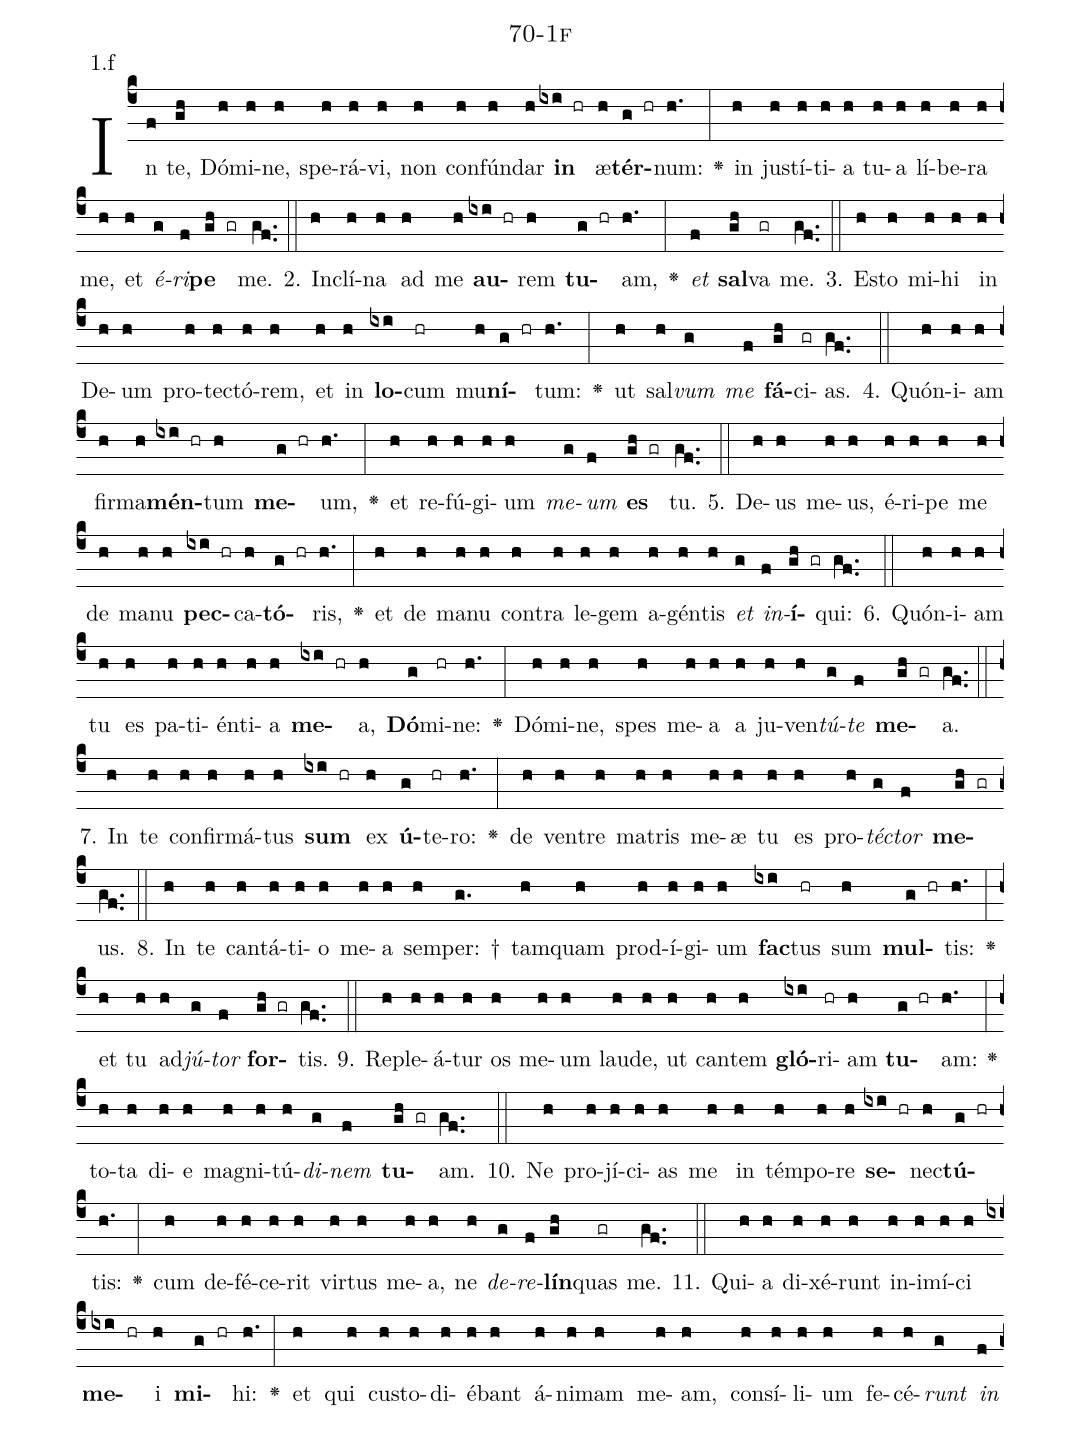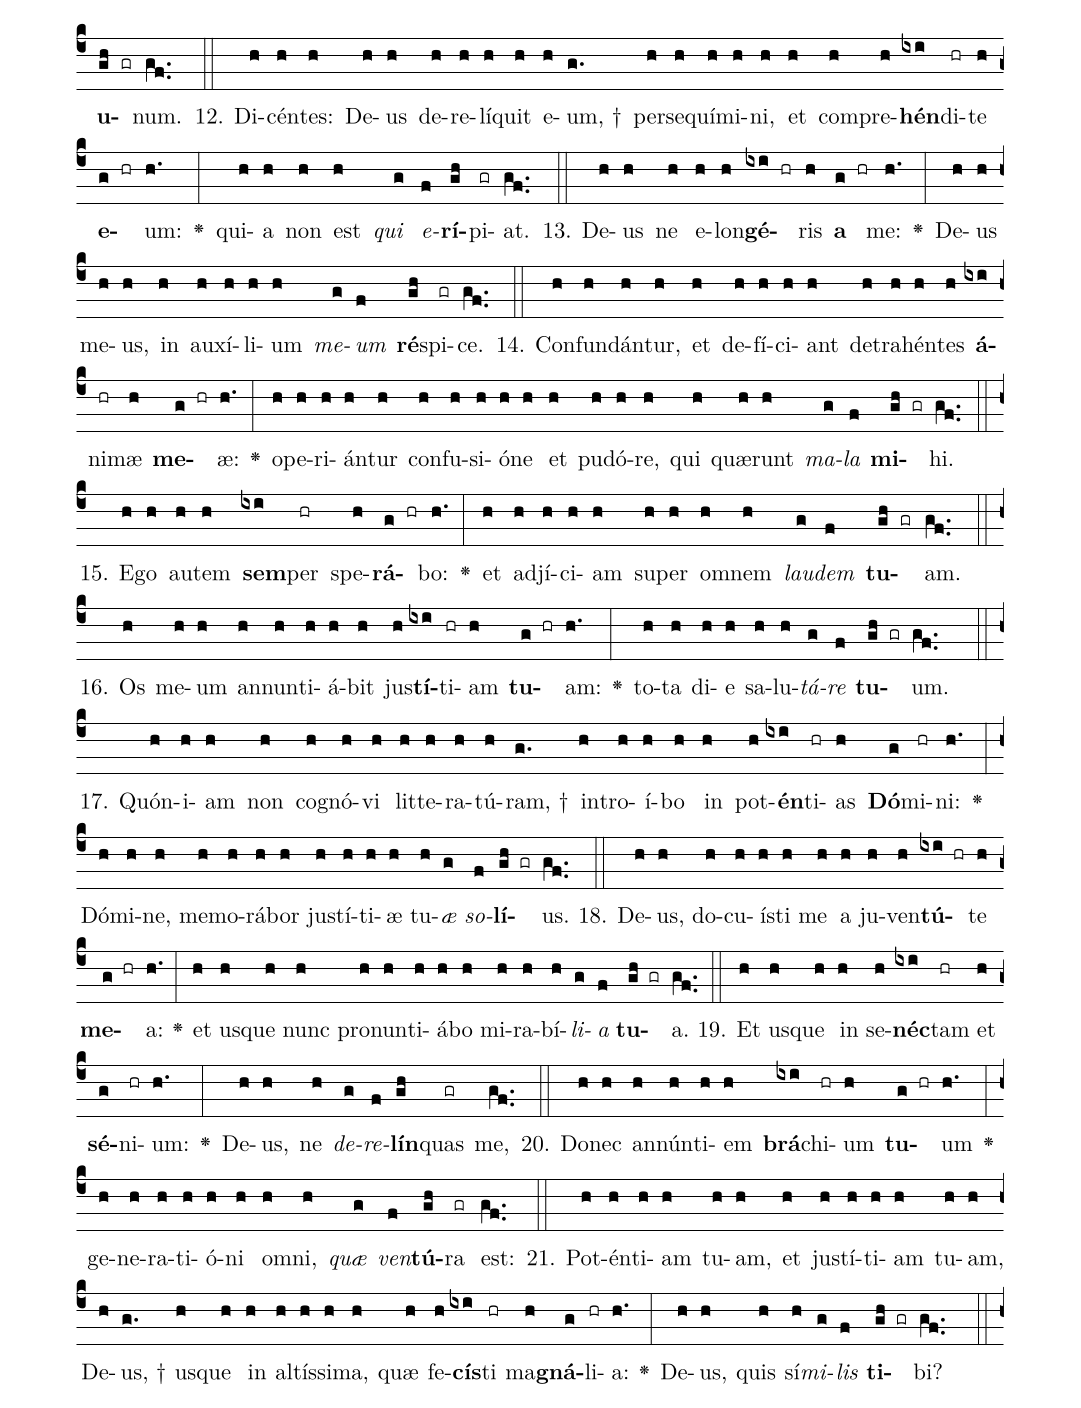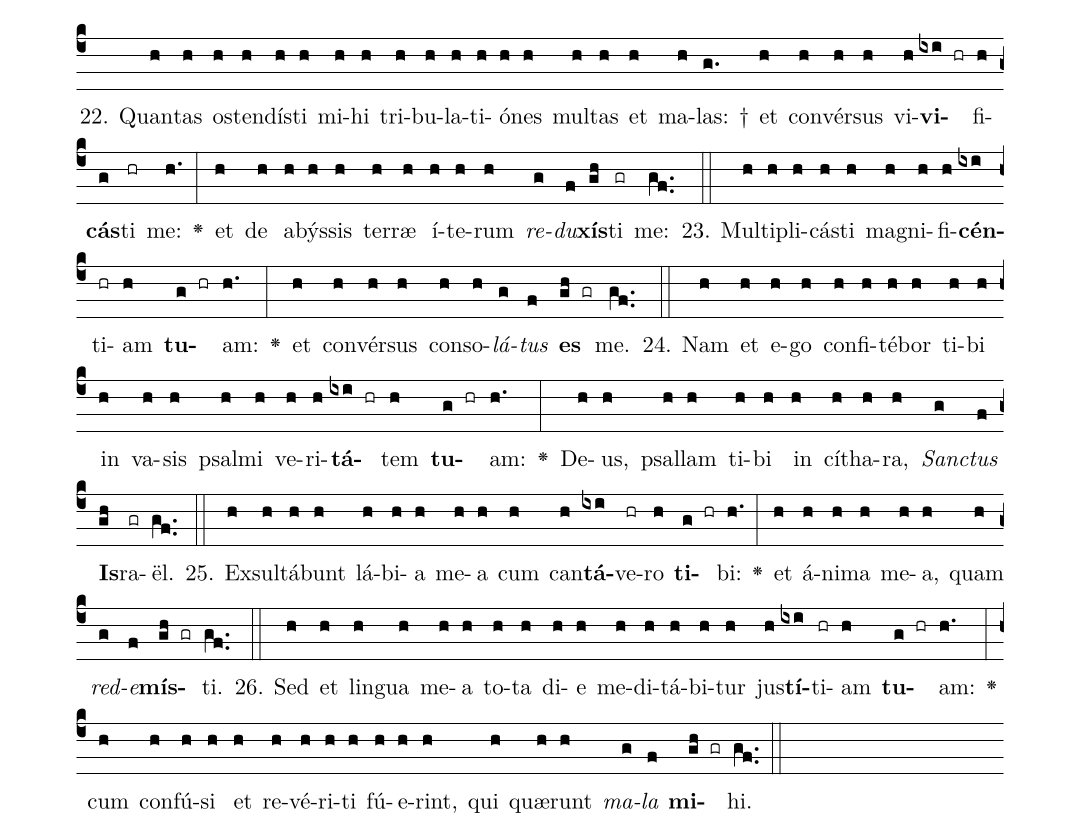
name: 70-1f;
annotation: 1.f;
%%
(c4)In(f) te,(gh) Dó(h)mi(h)ne,(h) spe(h)rá(h)vi,(h) non(h) con(h)fún(h)dar(h) <b>in</b>(ixi hr) æ(h)<b>tér</b>(g hr)num:(h.) <v>\greheightstar</v>(:) in(h) jus(h)tí(h)ti(h)a(h) tu(h)a(h) lí(h)be(h)ra(h) me,(h) et(h) <i>é</i>(g)<i>ri</i>(f)<b>pe</b>(gh gr) me.(gf..) (::)
2. In(h)clí(h)na(h) ad(h) me(h) <b>au</b>(ixi hr)rem(h) <b>tu</b>(g hr)am,(h.) <v>\greheightstar</v>(:) <i>et</i>(f) <b>sal</b>(gh)va(gr) me.(gf..) (::)
3. Es(h)to(h) mi(h)hi(h) in(h) De(h)um(h) pro(h)tec(h)tó(h)rem,(h) et(h) in(h) <b>lo</b>(ixi)cum(hr) mu(h)<b>ní</b>(g hr)tum:(h.) <v>\greheightstar</v>(:) ut(h) sal(h)<i>vum</i>(g) <i>me</i>(f) <b>fá</b>(gh)ci(gr)as.(gf..) (::)
4. Quón(h)i(h)am(h) fir(h)ma(h)<b>mén</b>(ixi hr)tum(h) <b>me</b>(g hr)um,(h.) <v>\greheightstar</v>(:) et(h) re(h)fú(h)gi(h)um(h) <i>me</i>(g)<i>um</i>(f) <b>es</b>(gh gr) tu.(gf..) (::)
5. De(h)us(h) me(h)us,(h) é(h)ri(h)pe(h) me(h) de(h) ma(h)nu(h) <b>pec</b>(ixi hr)ca(h)<b>tó</b>(g hr)ris,(h.) <v>\greheightstar</v>(:) et(h) de(h) ma(h)nu(h) con(h)tra(h) le(h)gem(h) a(h)gén(h)tis(h) <i>et</i>(g) <i>in</i>(f)<b>í</b>(gh gr)qui:(gf..) (::)
6. Quón(h)i(h)am(h) tu(h) es(h) pa(h)ti(h)én(h)ti(h)a(h) <b>me</b>(ixi hr)a,(h) <b>Dó</b>(g)mi(hr)ne:(h.) <v>\greheightstar</v>(:) Dó(h)mi(h)ne,(h) spes(h) me(h)a(h) a(h) ju(h)ven(h)<i>tú</i>(g)<i>te</i>(f) <b>me</b>(gh gr)a.(gf..) (::)
7. In(h) te(h) con(h)fir(h)má(h)tus(h) <b>sum</b>(ixi hr) ex(h) <b>ú</b>(g)te(hr)ro:(h.) <v>\greheightstar</v>(:) de(h) ven(h)tre(h) ma(h)tris(h) me(h)æ(h) tu(h) es(h) pro(h)<i>téc</i>(g)<i>tor</i>(f) <b>me</b>(gh gr)us.(gf..) (::)
8. In(h) te(h) can(h)tá(h)ti(h)o(h) me(h)a(h) sem(h)per: †(g.) tam(h)quam(h) prod(h)í(h)gi(h)um(h) <b>fac</b>(ixi)tus(hr) sum(h) <b>mul</b>(g hr)tis:(h.) <v>\greheightstar</v>(:) et(h) tu(h) ad(h)<i>jú</i>(g)<i>tor</i>(f) <b>for</b>(gh gr)tis.(gf..) (::)
9. Re(h)ple(h)á(h)tur(h) os(h) me(h)um(h) lau(h)de,(h) ut(h) can(h)tem(h) <b>gló</b>(ixi)ri(hr)am(h) <b>tu</b>(g hr)am:(h.) <v>\greheightstar</v>(:) to(h)ta(h) di(h)e(h) ma(h)gni(h)tú(h)<i>di</i>(g)<i>nem</i>(f) <b>tu</b>(gh gr)am.(gf..) (::)
10. Ne(h) pro(h)jí(h)ci(h)as(h) me(h) in(h) tém(h)po(h)re(h) <b>se</b>(ixi hr)nec(h)<b>tú</b>(g hr)tis:(h.) <v>\greheightstar</v>(:) cum(h) de(h)fé(h)ce(h)rit(h) vir(h)tus(h) me(h)a,(h) ne(h) <i>de</i>(g)<i>re</i>(f)<b>lín</b>(gh)quas(gr) me.(gf..) (::)
11. Qui(h)a(h) di(h)xé(h)runt(h) in(h)i(h)mí(h)ci(h) <b>me</b>(ixi hr)i(h) <b>mi</b>(g hr)hi:(h.) <v>\greheightstar</v>(:) et(h) qui(h) cus(h)to(h)di(h)é(h)bant(h) á(h)ni(h)mam(h) me(h)am,(h) con(h)sí(h)li(h)um(h) fe(h)cé(h)<i>runt</i>(g) <i>in</i>(f) <b>u</b>(gh gr)num.(gf..) (::)
12. Di(h)cén(h)tes:(h) De(h)us(h) de(h)re(h)lí(h)quit(h) e(h)um, †(g.) per(h)se(h)quí(h)mi(h)ni,(h) et(h) com(h)pre(h)<b>hén</b>(ixi)di(hr)te(h) <b>e</b>(g hr)um:(h.) <v>\greheightstar</v>(:) qui(h)a(h) non(h) est(h) <i>qui</i>(g) <i>e</i>(f)<b>rí</b>(gh)pi(gr)at.(gf..) (::)
13. De(h)us(h) ne(h) e(h)lon(h)<b>gé</b>(ixi hr)ris(h) <b>a</b>(g hr) me:(h.) <v>\greheightstar</v>(:) De(h)us(h) me(h)us,(h) in(h) au(h)xí(h)li(h)um(h) <i>me</i>(g)<i>um</i>(f) <b>ré</b>(gh)spi(gr)ce.(gf..) (::)
14. Con(h)fun(h)dán(h)tur,(h) et(h) de(h)fí(h)ci(h)ant(h) de(h)tra(h)hén(h)tes(h) <b>á</b>(ixi)ni(hr)mæ(h) <b>me</b>(g hr)æ:(h.) <v>\greheightstar</v>(:) o(h)pe(h)ri(h)án(h)tur(h) con(h)fu(h)si(h)ó(h)ne(h) et(h) pu(h)dó(h)re,(h) qui(h) quæ(h)runt(h) <i>ma</i>(g)<i>la</i>(f) <b>mi</b>(gh gr)hi.(gf..) (::)
15. E(h)go(h) au(h)tem(h) <b>sem</b>(ixi)per(hr) spe(h)<b>rá</b>(g hr)bo:(h.) <v>\greheightstar</v>(:) et(h) ad(h)jí(h)ci(h)am(h) su(h)per(h) om(h)nem(h) <i>lau</i>(g)<i>dem</i>(f) <b>tu</b>(gh gr)am.(gf..) (::)
16. Os(h) me(h)um(h) an(h)nun(h)ti(h)á(h)bit(h) jus(h)<b>tí</b>(ixi)ti(hr)am(h) <b>tu</b>(g hr)am:(h.) <v>\greheightstar</v>(:) to(h)ta(h) di(h)e(h) sa(h)lu(h)<i>tá</i>(g)<i>re</i>(f) <b>tu</b>(gh gr)um.(gf..) (::)
17. Quón(h)i(h)am(h) non(h) co(h)gnó(h)vi(h) lit(h)te(h)ra(h)tú(h)ram, †(g.) in(h)tro(h)í(h)bo(h) in(h) pot(h)<b>én</b>(ixi)ti(hr)as(h) <b>Dó</b>(g)mi(hr)ni:(h.) <v>\greheightstar</v>(:) Dó(h)mi(h)ne,(h) me(h)mo(h)rá(h)bor(h) jus(h)tí(h)ti(h)æ(h) tu(h)<i>æ</i>(g) <i>so</i>(f)<b>lí</b>(gh gr)us.(gf..) (::)
18. De(h)us,(h) do(h)cu(h)ís(h)ti(h) me(h) a(h) ju(h)ven(h)<b>tú</b>(ixi hr)te(h) <b>me</b>(g hr)a:(h.) <v>\greheightstar</v>(:) et(h) us(h)que(h) nunc(h) pro(h)nun(h)ti(h)á(h)bo(h) mi(h)ra(h)bí(h)<i>li</i>(g)<i>a</i>(f) <b>tu</b>(gh gr)a.(gf..) (::)
19. Et(h) us(h)que(h) in(h) se(h)<b>néc</b>(ixi)tam(hr) et(h) <b>sé</b>(g)ni(hr)um:(h.) <v>\greheightstar</v>(:) De(h)us,(h) ne(h) <i>de</i>(g)<i>re</i>(f)<b>lín</b>(gh)quas(gr) me,(gf..) (::)
20. Do(h)nec(h) an(h)nún(h)ti(h)em(h) <b>brá</b>(ixi)chi(hr)um(h) <b>tu</b>(g hr)um(h.) <v>\greheightstar</v>(:) ge(h)ne(h)ra(h)ti(h)ó(h)ni(h) om(h)ni,(h) <i>quæ</i>(g) <i>ven</i>(f)<b>tú</b>(gh)ra(gr) est:(gf..) (::)
21. Pot(h)én(h)ti(h)am(h) tu(h)am,(h) et(h) jus(h)tí(h)ti(h)am(h) tu(h)am,(h) De(h)us, †(g.) us(h)que(h) in(h) al(h)tís(h)si(h)ma,(h) quæ(h) fe(h)<b>cís</b>(ixi)ti(hr) ma(h)<b>gná</b>(g)li(hr)a:(h.) <v>\greheightstar</v>(:) De(h)us,(h) quis(h) sí(h)<i>mi</i>(g)<i>lis</i>(f) <b>ti</b>(gh gr)bi?(gf..) (::)
22. Quan(h)tas(h) os(h)ten(h)dís(h)ti(h) mi(h)hi(h) tri(h)bu(h)la(h)ti(h)ó(h)nes(h) mul(h)tas(h) et(h) ma(h)las: †(g.) et(h) con(h)vér(h)sus(h) vi(h)<b>vi</b>(ixi hr)fi(h)<b>cás</b>(g)ti(hr) me:(h.) <v>\greheightstar</v>(:) et(h) de(h) a(h)býs(h)sis(h) ter(h)ræ(h) í(h)te(h)rum(h) <i>re</i>(g)<i>du</i>(f)<b>xís</b>(gh)ti(gr) me:(gf..) (::)
23. Mul(h)ti(h)pli(h)cás(h)ti(h) ma(h)gni(h)fi(h)<b>cén</b>(ixi)ti(hr)am(h) <b>tu</b>(g hr)am:(h.) <v>\greheightstar</v>(:) et(h) con(h)vér(h)sus(h) con(h)so(h)<i>lá</i>(g)<i>tus</i>(f) <b>es</b>(gh gr) me.(gf..) (::)
24. Nam(h) et(h) e(h)go(h) con(h)fi(h)té(h)bor(h) ti(h)bi(h) in(h) va(h)sis(h) psal(h)mi(h) ve(h)ri(h)<b>tá</b>(ixi hr)tem(h) <b>tu</b>(g hr)am:(h.) <v>\greheightstar</v>(:) De(h)us,(h) psal(h)lam(h) ti(h)bi(h) in(h) cí(h)tha(h)ra,(h) <i>Sanc</i>(g)<i>tus</i>(f) <b>Is</b>(gh)ra(gr)ël.(gf..) (::)
25. Ex(h)sul(h)tá(h)bunt(h) lá(h)bi(h)a(h) me(h)a(h) cum(h) can(h)<b>tá</b>(ixi)ve(hr)ro(h) <b>ti</b>(g hr)bi:(h.) <v>\greheightstar</v>(:) et(h) á(h)ni(h)ma(h) me(h)a,(h) quam(h) <i>red</i>(g)<i>e</i>(f)<b>mís</b>(gh gr)ti.(gf..) (::)
26. Sed(h) et(h) lin(h)gua(h) me(h)a(h) to(h)ta(h) di(h)e(h) me(h)di(h)tá(h)bi(h)tur(h) jus(h)<b>tí</b>(ixi)ti(hr)am(h) <b>tu</b>(g hr)am:(h.) <v>\greheightstar</v>(:) cum(h) con(h)fú(h)si(h) et(h) re(h)vé(h)ri(h)ti(h) fú(h)e(h)rint,(h) qui(h) quæ(h)runt(h) <i>ma</i>(g)<i>la</i>(f) <b>mi</b>(gh gr)hi.(gf..) (::)
